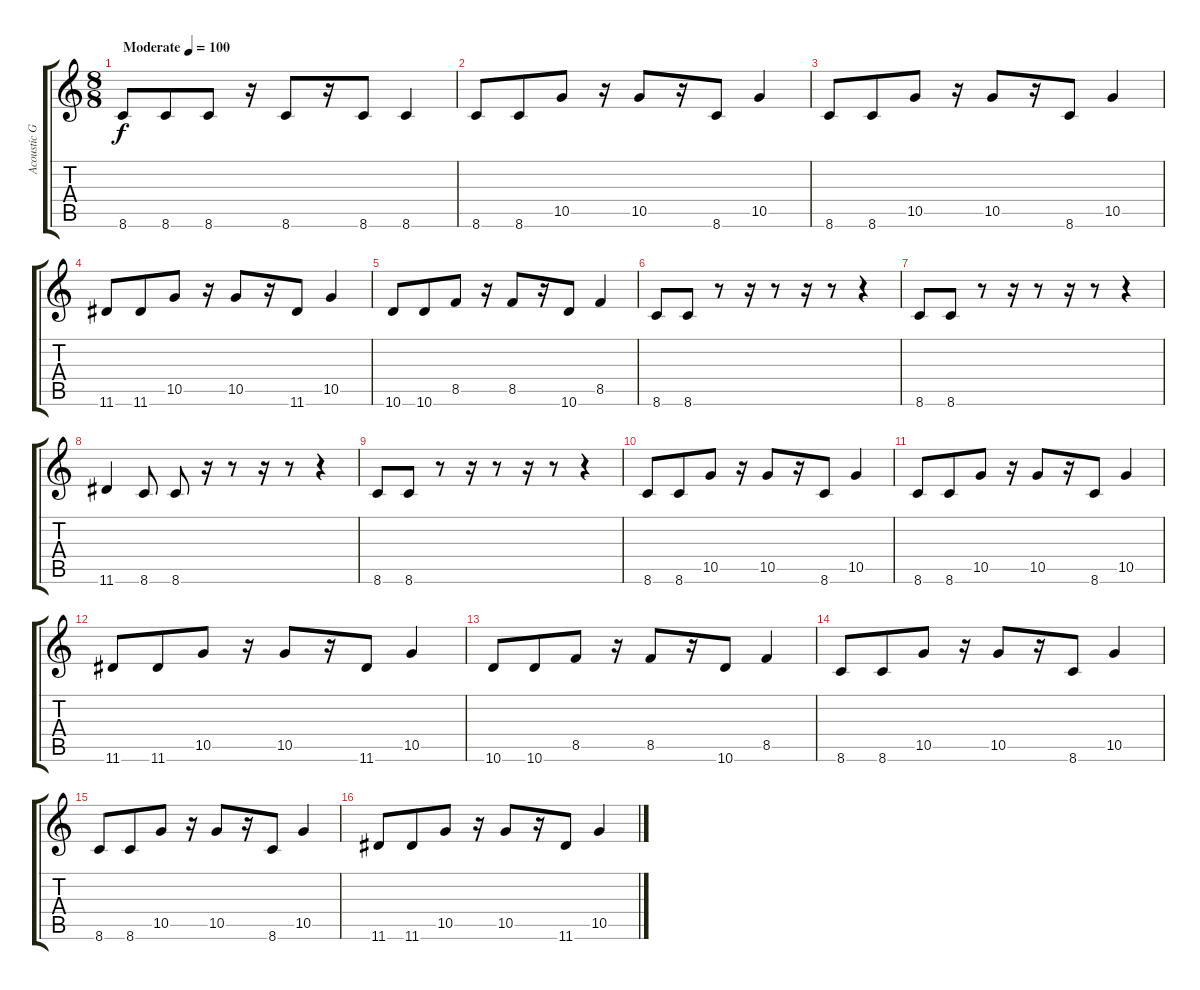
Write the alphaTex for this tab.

\track ("Acoustic Guitar" "Acoustic G") {instrument acousticguitarsteel}
\staff {score tabs}
\tuning (E4 B3 G3 D3 A2 E2) {hide}
\ts (8 8)
\tempo (100 "Moderate")
\clef g2
\ks c
8.6.8{dy f instrument acousticguitarsteel} 8.6.8 8.6.8 r.16 8.6.8 r.16 8.6.8 8.6.4 |
8.6.8 8.6.8 10.5.8 r.16 10.5.8 r.16 8.6.8 10.5.4 |
8.6.8 8.6.8 10.5.8 r.16 10.5.8 r.16 8.6.8 10.5.4 |
11.6.8 11.6.8 10.5.8 r.16 10.5.8 r.16 11.6.8 10.5.4 |
10.6.8 10.6.8 8.5.8 r.16 8.5.8 r.16 10.6.8 8.5.4 |
8.6.8 8.6.8 r.8 r.16 r.8 r.16 r.8 r.4 |
8.6.8 8.6.8 r.8 r.16 r.8 r.16 r.8 r.4 |
11.6.4 8.6.8 8.6.8 r.16 r.8 r.16 r.8 r.4 |
8.6.8 8.6.8 r.8 r.16 r.8 r.16 r.8 r.4 |
8.6.8 8.6.8 10.5.8 r.16 10.5.8 r.16 8.6.8 10.5.4 |
8.6.8 8.6.8 10.5.8 r.16 10.5.8 r.16 8.6.8 10.5.4 |
11.6.8 11.6.8 10.5.8 r.16 10.5.8 r.16 11.6.8 10.5.4 |
10.6.8 10.6.8 8.5.8 r.16 8.5.8 r.16 10.6.8 8.5.4 |
8.6.8 8.6.8 10.5.8 r.16 10.5.8 r.16 8.6.8 10.5.4 |
8.6.8 8.6.8 10.5.8 r.16 10.5.8 r.16 8.6.8 10.5.4 |
11.6.8 11.6.8 10.5.8 r.16 10.5.8 r.16 11.6.8 10.5.4
